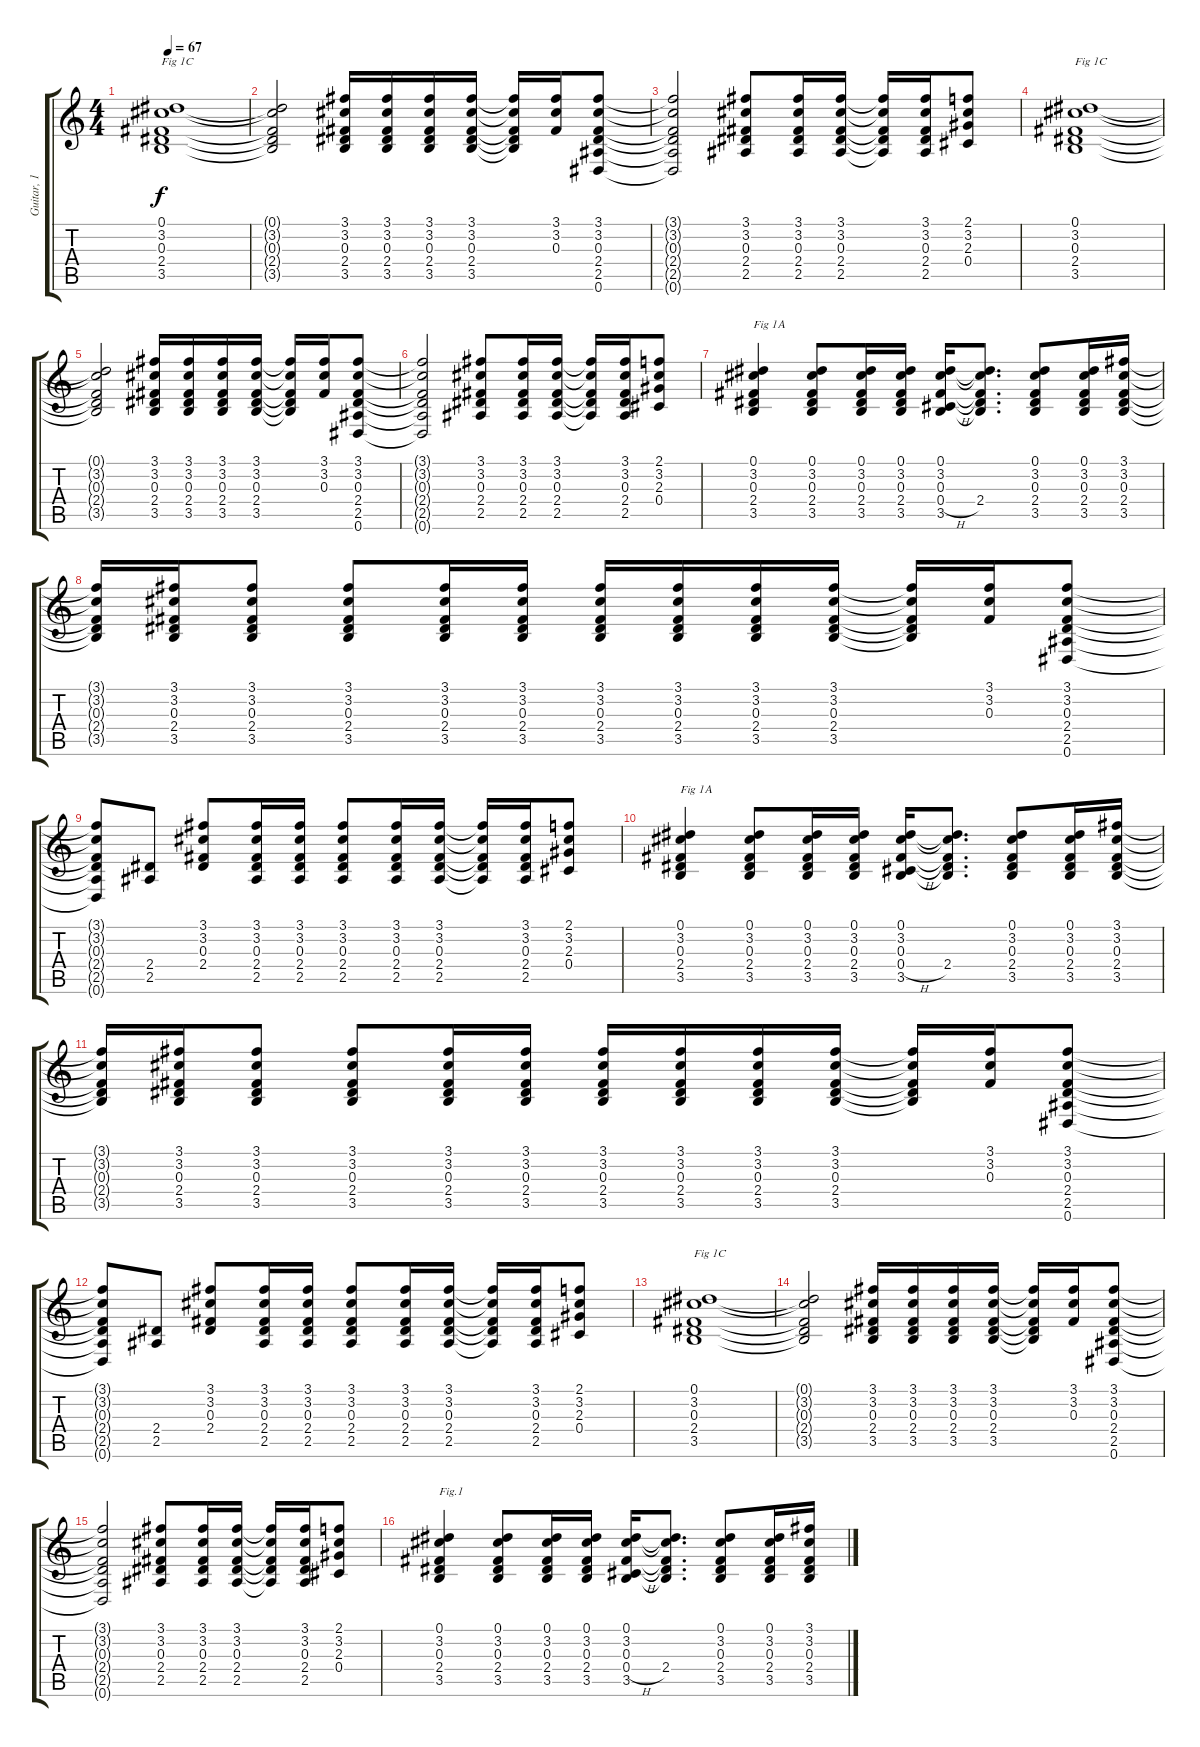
\track ("Guitar, 1" "Guitar, 1") {instrument acousticguitarnylon}
\staff {score tabs}
\tuning (Eb4 Bb3 Gb3 Db3 Ab2 Eb2) {hide}
\ts (4 4)
\tempo 67
\clef g2
\ks c
(0.1 3.2 0.3 2.4 3.5).1{txt "Fig 1C" dy f} |
(0.1{t} 3.2{t} 0.3{t} 2.4{t} 3.5{t}).2 (3.1 3.2 0.3 2.4 3.5).16 (3.1 3.2 0.3 2.4 3.5).16 (3.1 3.2 0.3 2.4 3.5).16 (3.1 3.2 0.3 2.4 3.5).16 (3.1{t} 3.2{t} 0.3{t} 2.4{t} 3.5{t}).16 (3.1 3.2 0.3).16 (3.1 3.2 0.3 2.4 2.5 0.6).8 |
(3.1{t} 3.2{t} 0.3{t} 2.4{t} 2.5{t} 0.6{t}).2 (3.1 3.2 0.3 2.4 2.5).8 (3.1 3.2 0.3 2.4 2.5).16 (3.1 3.2 0.3 2.4 2.5).16 (3.1{t} 3.2{t} 0.3{t} 2.4{t} 2.5{t}).16 (3.1 3.2 0.3 2.4 2.5).16 (2.1 3.2 2.3 0.4).8 |
(0.1 3.2 0.3 2.4 3.5).1{txt "Fig 1C"} |
(0.1{t} 3.2{t} 0.3{t} 2.4{t} 3.5{t}).2 (3.1 3.2 0.3 2.4 3.5).16 (3.1 3.2 0.3 2.4 3.5).16 (3.1 3.2 0.3 2.4 3.5).16 (3.1 3.2 0.3 2.4 3.5).16 (3.1{t} 3.2{t} 0.3{t} 2.4{t} 3.5{t}).16 (3.1 3.2 0.3).16 (3.1 3.2 0.3 2.4 2.5 0.6).8 |
(3.1{t} 3.2{t} 0.3{t} 2.4{t} 2.5{t} 0.6{t}).2 (3.1 3.2 0.3 2.4 2.5).8 (3.1 3.2 0.3 2.4 2.5).16 (3.1 3.2 0.3 2.4 2.5).16 (3.1{t} 3.2{t} 0.3{t} 2.4{t} 2.5{t}).16 (3.1 3.2 0.3 2.4 2.5).16 (2.1 3.2 2.3 0.4).8 |
(0.1 3.2 0.3 2.4 3.5).4{txt "Fig 1A"} (0.1 3.2 0.3 2.4 3.5).8 (0.1 3.2 0.3 2.4 3.5).16 (0.1 3.2 0.3 2.4 3.5).16 (0.1 3.2 0.3 0.4{h} 3.5).16 (0.1{t} 3.2{t} 0.3{t} 2.4 3.5{t}).8{d} (0.1 3.2 0.3 2.4 3.5).8 (0.1 3.2 0.3 2.4 3.5).16 (3.1 3.2 0.3 2.4 3.5).16 |
(3.1{t} 3.2{t} 0.3{t} 2.4{t} 3.5{t}).16 (3.1 3.2 0.3 2.4 3.5).16 (3.1 3.2 0.3 2.4 3.5).8 (3.1 3.2 0.3 2.4 3.5).8 (3.1 3.2 0.3 2.4 3.5).16 (3.1 3.2 0.3 2.4 3.5).16 (3.1 3.2 0.3 2.4 3.5).16 (3.1 3.2 0.3 2.4 3.5).16 (3.1 3.2 0.3 2.4 3.5).16 (3.1 3.2 0.3 2.4 3.5).16 (3.1{t} 3.2{t} 0.3{t} 2.4{t} 3.5{t}).16 (3.1 3.2 0.3).16 (3.1 3.2 0.3 2.4 2.5 0.6).8 |
(3.1{t} 3.2{t} 0.3{t} 2.4{t} 2.5{t} 0.6{t}).8 (2.4 2.5).8 (3.1 3.2 0.3 2.4).8 (3.1 3.2 0.3 2.4 2.5).16 (3.1 3.2 0.3 2.4 2.5).16 (3.1 3.2 0.3 2.4 2.5).8 (3.1 3.2 0.3 2.4 2.5).16 (3.1 3.2 0.3 2.4 2.5).16 (3.1{t} 3.2{t} 0.3{t} 2.4{t} 2.5{t}).16 (3.1 3.2 0.3 2.4 2.5).16 (2.1 3.2 2.3 0.4).8 |
(0.1 3.2 0.3 2.4 3.5).4{txt "Fig 1A"} (0.1 3.2 0.3 2.4 3.5).8 (0.1 3.2 0.3 2.4 3.5).16 (0.1 3.2 0.3 2.4 3.5).16 (0.1 3.2 0.3 0.4{h} 3.5).16 (0.1{t} 3.2{t} 0.3{t} 2.4 3.5{t}).8{d} (0.1 3.2 0.3 2.4 3.5).8 (0.1 3.2 0.3 2.4 3.5).16 (3.1 3.2 0.3 2.4 3.5).16 |
(3.1{t} 3.2{t} 0.3{t} 2.4{t} 3.5{t}).16 (3.1 3.2 0.3 2.4 3.5).16 (3.1 3.2 0.3 2.4 3.5).8 (3.1 3.2 0.3 2.4 3.5).8 (3.1 3.2 0.3 2.4 3.5).16 (3.1 3.2 0.3 2.4 3.5).16 (3.1 3.2 0.3 2.4 3.5).16 (3.1 3.2 0.3 2.4 3.5).16 (3.1 3.2 0.3 2.4 3.5).16 (3.1 3.2 0.3 2.4 3.5).16 (3.1{t} 3.2{t} 0.3{t} 2.4{t} 3.5{t}).16 (3.1 3.2 0.3).16 (3.1 3.2 0.3 2.4 2.5 0.6).8 |
(3.1{t} 3.2{t} 0.3{t} 2.4{t} 2.5{t} 0.6{t}).8 (2.4 2.5).8 (3.1 3.2 0.3 2.4).8 (3.1 3.2 0.3 2.4 2.5).16 (3.1 3.2 0.3 2.4 2.5).16 (3.1 3.2 0.3 2.4 2.5).8 (3.1 3.2 0.3 2.4 2.5).16 (3.1 3.2 0.3 2.4 2.5).16 (3.1{t} 3.2{t} 0.3{t} 2.4{t} 2.5{t}).16 (3.1 3.2 0.3 2.4 2.5).16 (2.1 3.2 2.3 0.4).8 |
(0.1 3.2 0.3 2.4 3.5).1{txt "Fig 1C"} |
(0.1{t} 3.2{t} 0.3{t} 2.4{t} 3.5{t}).2 (3.1 3.2 0.3 2.4 3.5).16 (3.1 3.2 0.3 2.4 3.5).16 (3.1 3.2 0.3 2.4 3.5).16 (3.1 3.2 0.3 2.4 3.5).16 (3.1{t} 3.2{t} 0.3{t} 2.4{t} 3.5{t}).16 (3.1 3.2 0.3).16 (3.1 3.2 0.3 2.4 2.5 0.6).8 |
(3.1{t} 3.2{t} 0.3{t} 2.4{t} 2.5{t} 0.6{t}).2 (3.1 3.2 0.3 2.4 2.5).8 (3.1 3.2 0.3 2.4 2.5).16 (3.1 3.2 0.3 2.4 2.5).16 (3.1{t} 3.2{t} 0.3{t} 2.4{t} 2.5{t}).16 (3.1 3.2 0.3 2.4 2.5).16 (2.1 3.2 2.3 0.4).8 |
(0.1 3.2 0.3 2.4 3.5).4{txt "Fig.1"} (0.1 3.2 0.3 2.4 3.5).8 (0.1 3.2 0.3 2.4 3.5).16 (0.1 3.2 0.3 2.4 3.5).16 (0.1 3.2 0.3 0.4{h} 3.5).16 (0.1{t} 3.2{t} 0.3{t} 2.4 3.5{t}).8{d} (0.1 3.2 0.3 2.4 3.5).8 (0.1 3.2 0.3 2.4 3.5).16 (3.1 3.2 0.3 2.4 3.5).16
